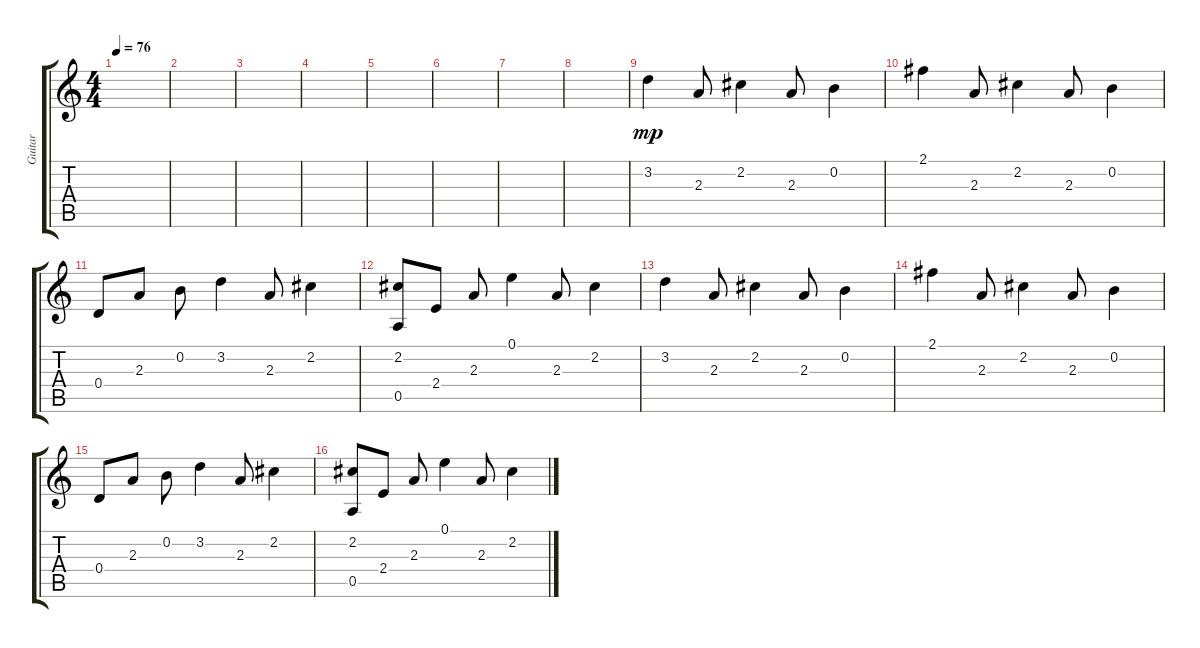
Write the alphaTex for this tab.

\track ("Guitar" "Guitar") {instrument distortionguitar}
\staff {score tabs}
\tuning (E4 B3 G3 D3 A2 E2) {hide}
\ts (4 4)
\tempo 76
\clef g2
\ks c
|
|
|
|
|
|
|
|
3.2.4{dy mp} 2.3.8 2.2.4 2.3.8 0.2.4 |
2.1.4 2.3.8 2.2.4 2.3.8 0.2.4 |
0.4.8 2.3.8 0.2.8 3.2.4 2.3.8 2.2.4 |
(2.2 0.5).8 2.4.8 2.3.8 0.1.4 2.3.8 2.2.4 |
3.2.4 2.3.8 2.2.4 2.3.8 0.2.4 |
2.1.4 2.3.8 2.2.4 2.3.8 0.2.4 |
0.4.8 2.3.8 0.2.8 3.2.4 2.3.8 2.2.4 |
(2.2 0.5).8 2.4.8 2.3.8 0.1.4 2.3.8 2.2.4
